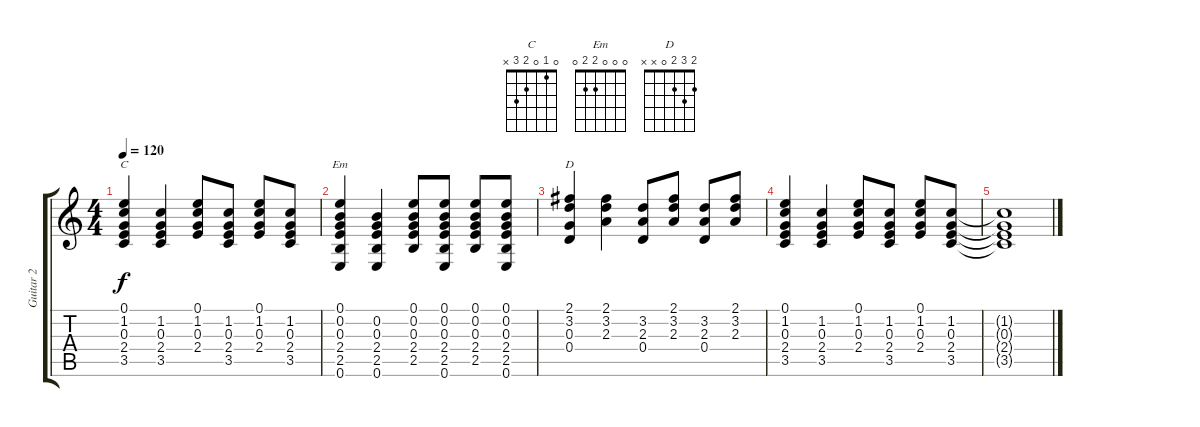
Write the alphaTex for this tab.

\track ("Guitar 2" "Guitar 2") {instrument acousticguitarsteel}
\staff {score tabs}
\tuning (E4 B3 G3 D3 A2 E2) {hide}
\chord ("C" 0 1 0 2 3 x)
\chord ("Em" 0 0 0 2 2 0)
\chord ("D" 2 3 2 0 x x)
\ts (4 4)
\tempo 120
\clef g2
\ks c
(0.1 1.2 0.3 2.4 3.5).4{ch "C" dy f} (1.2 0.3 2.4 3.5).4 (0.1 1.2 0.3 2.4).8 (1.2 0.3 2.4 3.5).8 (0.1 1.2 0.3 2.4).8 (1.2 0.3 2.4 3.5).8 |
(0.1 0.2 0.3 2.4 2.5 0.6).4{ch "Em"} (0.2 0.3 2.4 2.5 0.6).4 (0.1 0.2 0.3 2.4 2.5).8 (0.1 0.2 0.3 2.4 2.5 0.6).8 (0.1 0.2 0.3 2.4 2.5).8 (0.1 0.2 0.3 2.4 2.5 0.6).8 |
(2.1 3.2 0.3 0.4).4{ch "D"} (2.1 3.2 2.3).4 (3.2 2.3 0.4).8 (2.1 3.2 2.3).8 (3.2 2.3 0.4).8 (2.1 3.2 2.3).8 |
(0.1 1.2 0.3 2.4 3.5).4 (1.2 0.3 2.4 3.5).4 (0.1 1.2 0.3 2.4).8 (1.2 0.3 2.4 3.5).8 (0.1 1.2 0.3 2.4).8 (1.2 0.3 2.4 3.5).8 |
(1.2{t} 0.3{t} 2.4{t} 3.5{t}).1
